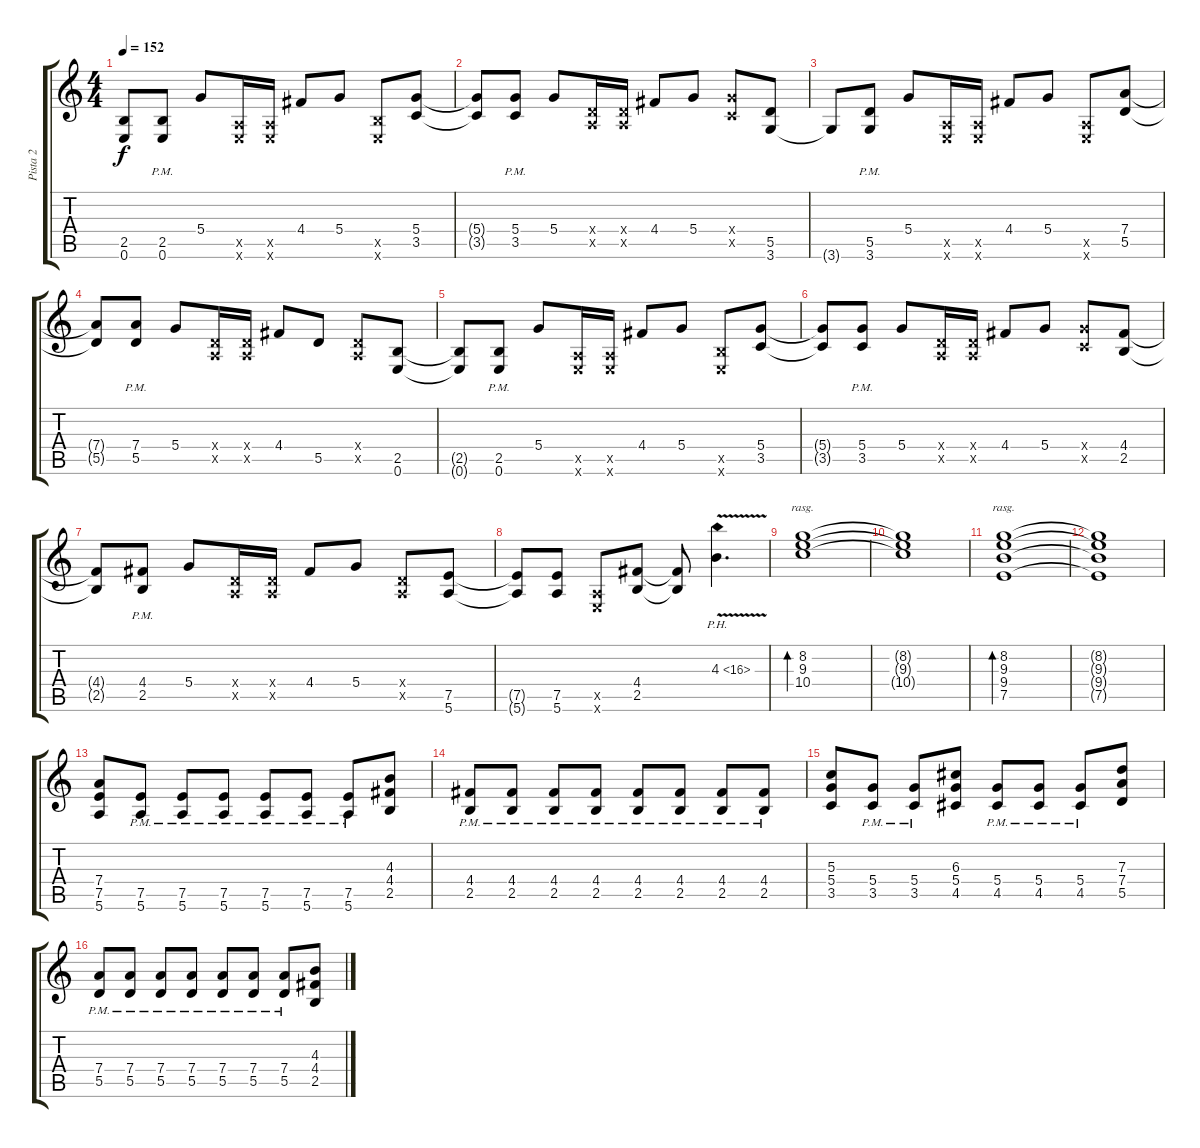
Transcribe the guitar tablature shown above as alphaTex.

\track ("Pista 2" "Pista 2") {instrument distortionguitar}
\staff {score tabs}
\tuning (E4 B3 G3 D3 A2 E2) {hide}
\ts (4 4)
\tempo 152
\clef g2
\ks c
(2.5{t} 0.6{t}).8{dy f} (2.5{pm} 0.6{pm}).8 5.4.8 (0.5{x} 0.6{x}).16 (0.5{x} 0.6{x}).16 4.4.8 5.4.8 (2.5{x} 0.6{x}).8 (5.4 3.5).8 |
(5.4{t} 3.5{t}).8 (5.4{pm} 3.5{pm}).8 5.4.8 (0.4{x} 0.5{x}).16 (0.4{x} 0.5{x}).16 4.4.8 5.4.8 (5.4{x} 3.5{x}).8 (5.5 3.6).8 |
3.6{t}.8 (5.5{pm} 3.6{pm}).8 5.4.8 (0.5{x} 0.6{x}).16 (0.5{x} 0.6{x}).16 4.4.8 5.4.8 (0.5{x} 0.6{x}).8 (7.4 5.5).8 |
(7.4{t} 5.5{t}).8 (7.4{pm} 5.5{pm}).8 5.4.8 (0.4{x} 0.5{x}).16 (0.4{x} 0.5{x}).16 4.4.8 5.5.8 (0.4{x} 0.5{x}).8 (2.5 0.6).8 |
(2.5{t} 0.6{t}).8 (2.5{pm} 0.6{pm}).8 5.4.8 (0.5{x} 0.6{x}).16 (0.5{x} 0.6{x}).16 4.4.8 5.4.8 (2.5{x} 0.6{x}).8 (5.4 3.5).8 |
(5.4{t} 3.5{t}).8 (5.4{pm} 3.5{pm}).8 5.4.8 (0.4{x} 0.5{x}).16 (0.4{x} 0.5{x}).16 4.4.8 5.4.8 (5.4{x} 3.5{x}).8 (4.4 2.5).8 |
(4.4{t} 2.5{t}).8 (4.4{pm} 2.5{pm}).8 5.4.8 (0.4{x} 0.5{x}).16 (0.4{x} 0.5{x}).16 4.4.8 5.4.8 (0.4{x} 0.5{x}).8 (7.5 5.6).8 |
(7.5{t} 5.6{t}).8 (7.5 5.6).8 (0.5{x} 0.6{x}).8 (4.4 2.5).8 (4.4{t} 2.5{t}).8 4.3{ph 12 v}.4{d} |
(8.2 9.3 10.4).1{bd 240 rasg ii instrument electricguitarjazz} |
(8.2{t} 9.3{t} 10.4{t}).1 |
(8.2 9.3 9.4 7.5).1{bd 240 rasg ii} |
(8.2{t} 9.3{t} 9.4{t} 7.5{t}).1 |
(7.4 7.5 5.6).8{instrument distortionguitar} (7.5{pm} 5.6{pm}).8 (7.5{pm} 5.6{pm}).8 (7.5{pm} 5.6{pm}).8 (7.5{pm} 5.6{pm}).8 (7.5{pm} 5.6{pm}).8 (7.5{pm} 5.6{pm}).8 (4.3 4.4 2.5).8 |
(4.4{pm} 2.5{pm}).8 (4.4{pm} 2.5{pm}).8 (4.4{pm} 2.5{pm}).8 (4.4{pm} 2.5{pm}).8 (4.4{pm} 2.5{pm}).8 (4.4{pm} 2.5{pm}).8 (4.4{pm} 2.5{pm}).8 (4.4{pm} 2.5{pm}).8 |
(5.3 5.4 3.5).8 (5.4{pm} 3.5{pm}).8 (5.4{pm} 3.5{pm}).8 (6.3 5.4 4.5).8 (5.4{pm} 4.5{pm}).8 (5.4{pm} 4.5{pm}).8 (5.4{pm} 4.5{pm}).8 (7.3 7.4 5.5).8 |
(7.4{pm} 5.5{pm}).8 (7.4{pm} 5.5{pm}).8 (7.4{pm} 5.5{pm}).8 (7.4{pm} 5.5{pm}).8 (7.4{pm} 5.5{pm}).8 (7.4{pm} 5.5{pm}).8 (7.4{pm} 5.5{pm}).8 (4.3 4.4 2.5).8
